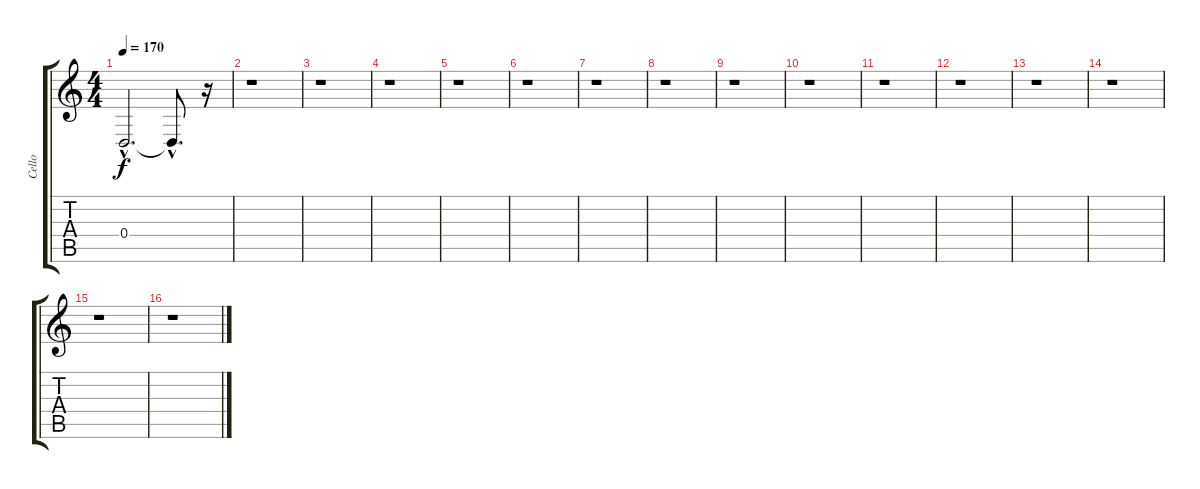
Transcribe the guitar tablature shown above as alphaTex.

\track ("Cello" "Cello") {instrument cello}
\staff {score tabs}
\tuning (E4 B3 G3 D3 A2 E2) {hide}
\ts (4 4)
\tempo 170
\clef g2
\ks c
0.4{hac t}.2{d dy f} 0.4{hac t}.8{d} r.16 |
r.1 |
r.1 |
r.1 |
r.1 |
r.1 |
r.1 |
r.1 |
r.1 |
r.1 |
r.1 |
r.1 |
r.1 |
r.1 |
r.1 |
r.1
